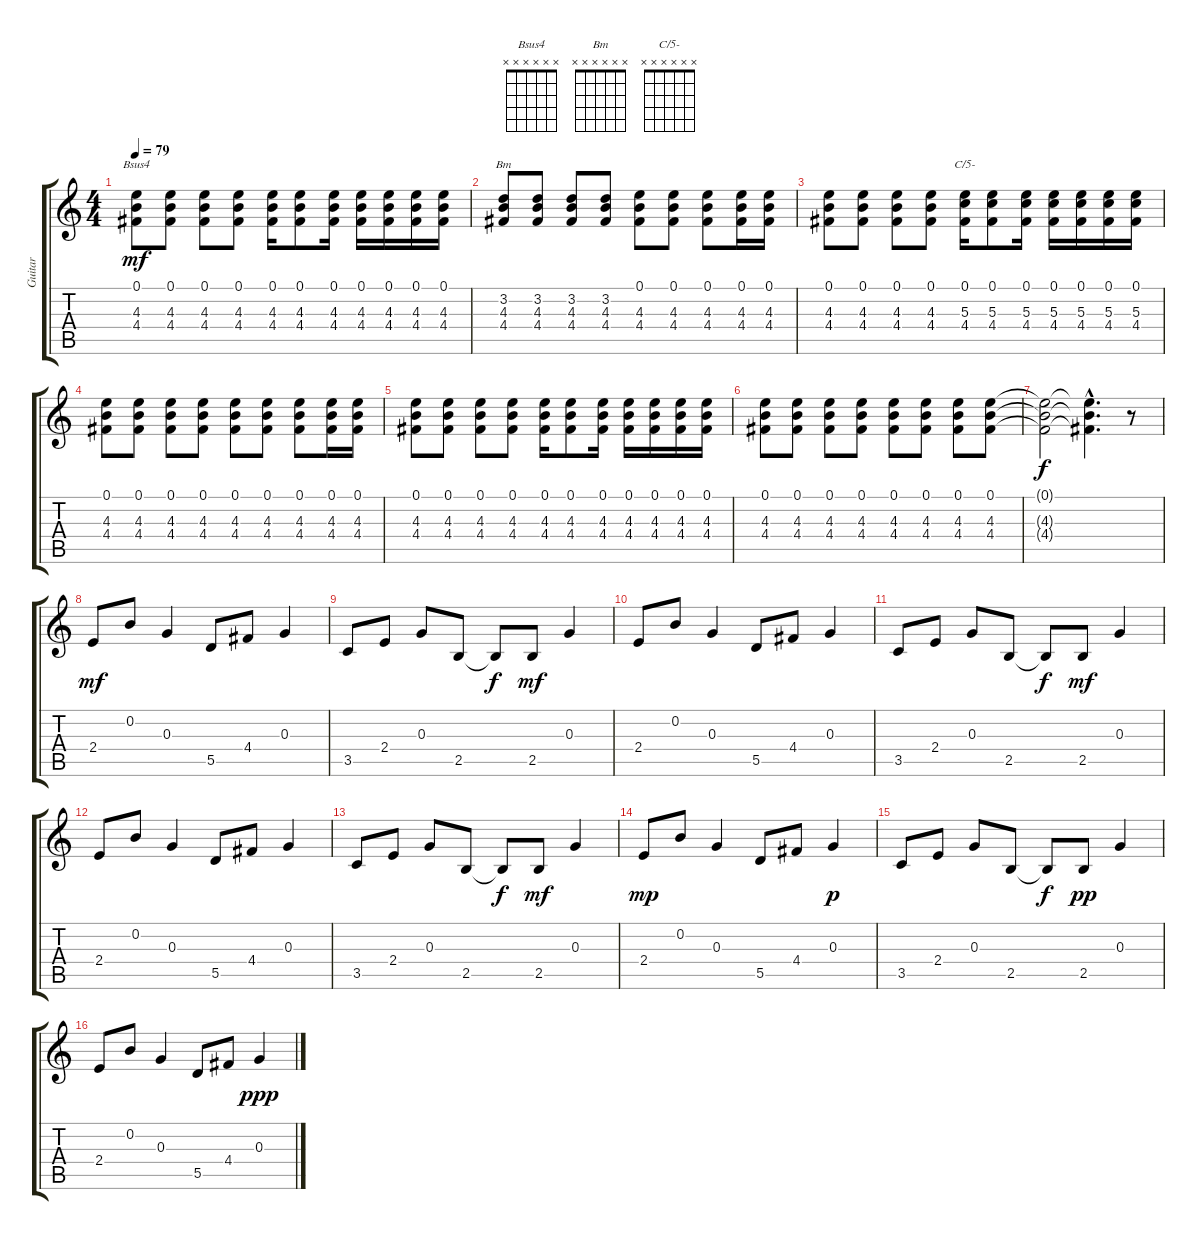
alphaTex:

\track ("Guitar" "Guitar") {instrument acousticguitarnylon}
\staff {score tabs}
\tuning (E4 B3 G3 D3 A2 E2) {hide}
\chord ("Bsus4" x x x x x x) {firstfret 0}
\chord ("Bm" x x x x x x) {firstfret 0}
\chord ("C/5-" x x x x x x) {firstfret 0}
\ts (4 4)
\tempo 79
\clef g2
\ks c
(0.1 4.3 4.4).8{ch "Bsus4" dy mf} (0.1 4.3 4.4).8 (0.1 4.3 4.4).8 (0.1 4.3 4.4).8 (0.1 4.3 4.4).16 (0.1 4.3 4.4).8 (0.1 4.3 4.4).16 (0.1 4.3 4.4).16 (0.1 4.3 4.4).16 (0.1 4.3 4.4).16 (0.1 4.3 4.4).16 |
(3.2 4.3 4.4).8{ch "Bm"} (3.2 4.3 4.4).8 (3.2 4.3 4.4).8 (3.2 4.3 4.4).8 (0.1 4.3 4.4).8 (0.1 4.3 4.4).8 (0.1 4.3 4.4).8 (0.1 4.3 4.4).16 (0.1 4.3 4.4).16 |
(0.1 4.3 4.4).8 (0.1 4.3 4.4).8 (0.1 4.3 4.4).8 (0.1 4.3 4.4).8 (0.1 5.3 4.4).16{ch "C/5-"} (0.1 5.3 4.4).8 (0.1 5.3 4.4).16 (0.1 5.3 4.4).16 (0.1 5.3 4.4).16 (0.1 5.3 4.4).16 (0.1 5.3 4.4).16 |
(0.1 4.3 4.4).8 (0.1 4.3 4.4).8 (0.1 4.3 4.4).8 (0.1 4.3 4.4).8 (0.1 4.3 4.4).8 (0.1 4.3 4.4).8 (0.1 4.3 4.4).8 (0.1 4.3 4.4).16 (0.1 4.3 4.4).16 |
(0.1 4.3 4.4).8 (0.1 4.3 4.4).8 (0.1 4.3 4.4).8 (0.1 4.3 4.4).8 (0.1 4.3 4.4).16 (0.1 4.3 4.4).8 (0.1 4.3 4.4).16 (0.1 4.3 4.4).16 (0.1 4.3 4.4).16 (0.1 4.3 4.4).16 (0.1 4.3 4.4).16 |
(0.1 4.3 4.4).8 (0.1 4.3 4.4).8 (0.1 4.3 4.4).8 (0.1 4.3 4.4).8 (0.1 4.3 4.4).8 (0.1 4.3 4.4).8 (0.1 4.3 4.4).8 (0.1 4.3 4.4).8 |
(0.1{t} 4.3{t} 4.4{t}).2{dy f} (0.1{hac t} 4.3{hac t} 4.4{hac t}).4{d} r.8 |
2.4.8{dy mf} 0.2.8 0.3.4 5.5.8 4.4.8 0.3.4 |
3.5.8 2.4.8 0.3.8 2.5.8 2.5{t}.8{dy f} 2.5.8{dy mf} 0.3.4 |
2.4.8 0.2.8 0.3.4 5.5.8 4.4.8 0.3.4 |
3.5.8 2.4.8 0.3.8 2.5.8 2.5{t}.8{dy f} 2.5.8{dy mf} 0.3.4 |
2.4.8 0.2.8 0.3.4 5.5.8 4.4.8 0.3.4 |
3.5.8 2.4.8 0.3.8 2.5.8 2.5{t}.8{dy f} 2.5.8{dy mf} 0.3.4 |
2.4.8{dy mp} 0.2.8 0.3.4 5.5.8 4.4.8 0.3.4{dy p} |
3.5.8 2.4.8 0.3.8 2.5.8 2.5{t}.8{dy f} 2.5.8{dy pp} 0.3.4 |
2.4.8 0.2.8 0.3.4 5.5.8 4.4.8 0.3.4{dy ppp}
